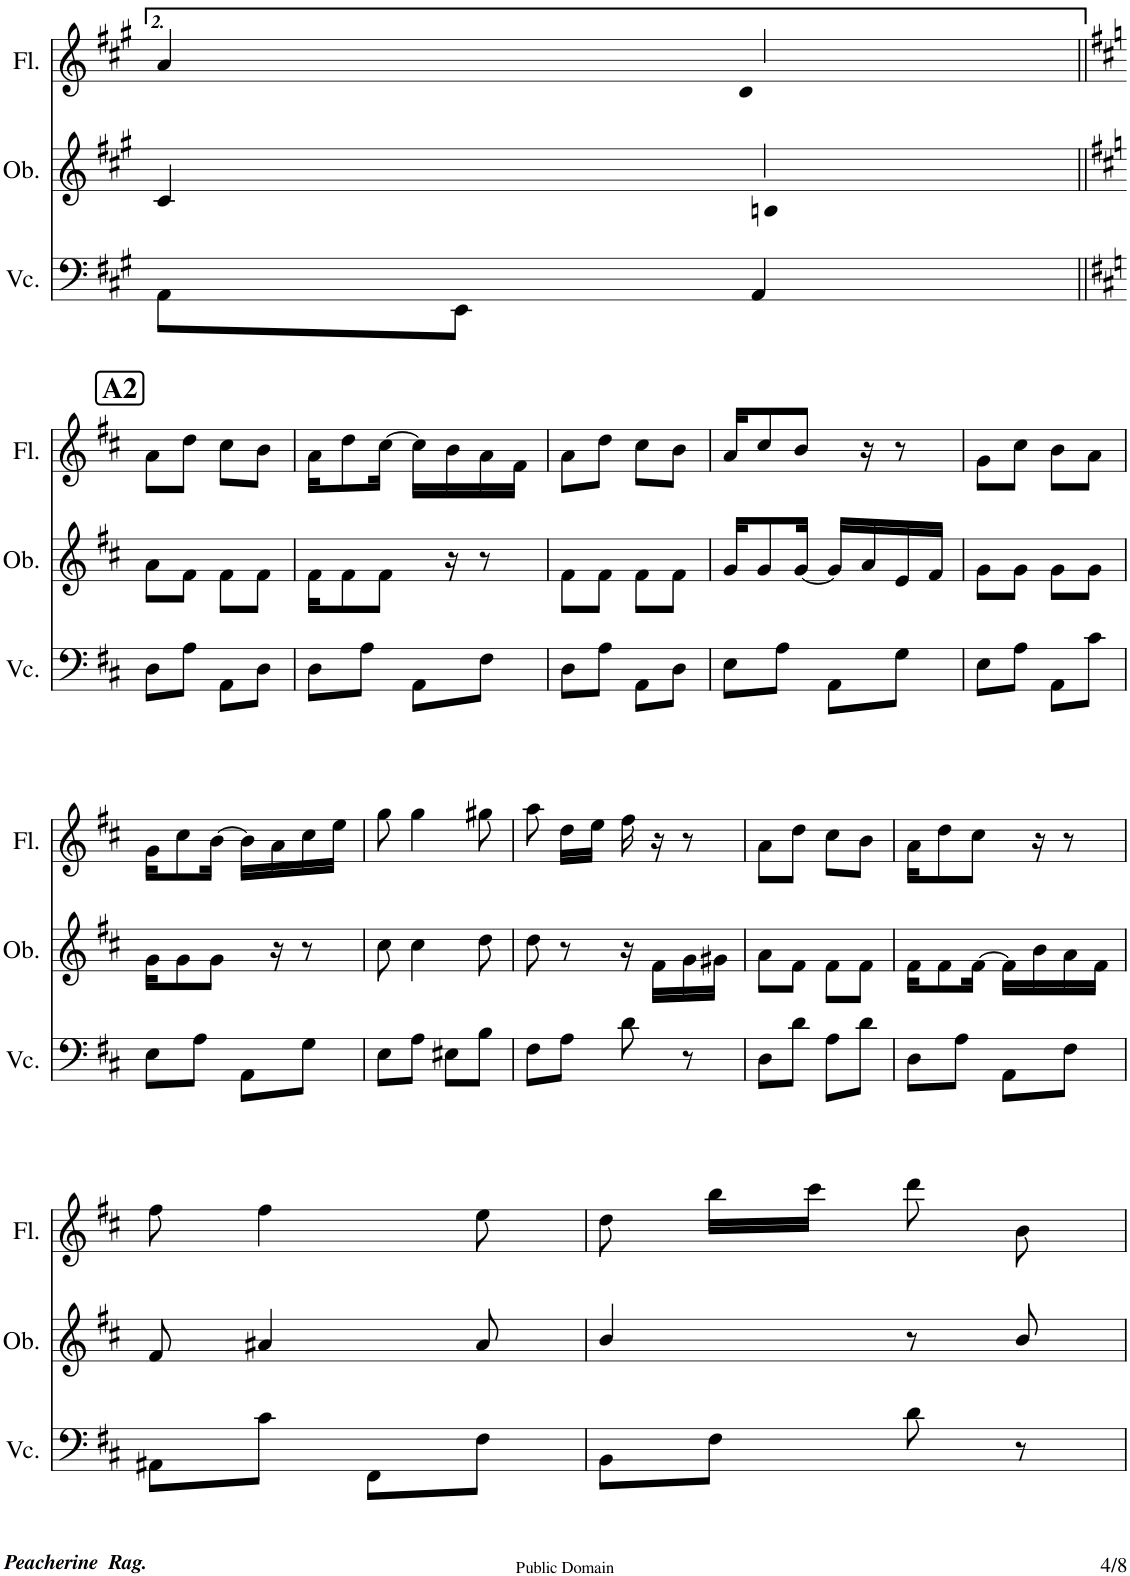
**kern	**kern	**kern
*part3	*part2	*part1
*staff3	*staff2	*staff1
*I"Violoncello	*I"Oboe	*I"Flute
*I'Vc.	*I'Ob.	*I'Fl.
!!LO:PB:g=z
*clefF4	*clefG2	*clefG2
*k[f#c#g#]	*k[f#c#g#]	*k[f#c#g#]
*A:	*A:	*A:
*M2/4	*M2/4	*M2/4
=38	=38	=38
8AA\L	4c#/	4a/
8EE\J	.	.
4AA/	4gn/	4a/
!!LO:LB:g=z
!!LO:REH:place=s1:a:B:cj:fs=14:t=A2
=39||	=39||	=39||
*k[f#c#]	*k[f#c#]	*k[f#c#]
*D:	*D:	*D:
8D\L	8a\L	8a\L
8A\J	8f#\J	8dd\J
8AA\L	8f#\L	8cc#\L
8D\J	8f#\J	8b\J
=40	=40	=40
8D\L	16f#\KL	16a\KL
.	8f#\	8dd\
8A\J	.	.
.	8f#\J	[16cc#\Jk
8AA\L	.	16cc#\LL]
.	16r	16b\
8F#\J	8r	16a\
.	.	16f#\JJ
=41	=41	=41
8D\L	8f#\L	8a\L
8A\J	8f#\J	8dd\J
8AA\L	8f#\L	8cc#\L
8D\J	8f#\J	8b\J
=42	=42	=42
8E\L	16g/KL	16a/KL
.	8g/	8cc#/
8A\J	.	.
.	[16g/Jk	8b/J
8AA\L	16g/LL]	.
.	16a/	16r
8G\J	16e/	8r
.	16f#/JJ	.
=43	=43	=43
8E\L	8g\L	8g\L
8A\J	8g\J	8cc#\J
8AA\L	8g\L	8b\L
8c#\J	8g\J	8a\J
!!LO:LB:g=z
=44	=44	=44
8E\L	16g\KL	16g\KL
.	8g\	8cc#\
8A\J	.	.
.	8g\J	[16b\Jk
8AA\L	.	16b\LL]
.	16r	16a\
8G\J	8r	16cc#\
.	.	16ee\JJ
=45	=45	=45
8E\L	8cc#\	8gg\
8A\J	4cc#\	4gg\
8E#X\L	.	.
8B\J	8dd\	8gg#X\
=46	=46	=46
8F#\L	8dd\	8aa\
8A\J	8r	16dd\LL
.	.	16ee\JJ
8d\	16r	16ff#\
.	16f#\LL	16r
8r	16g\	8r
.	16g#X\JJ	.
=47	=47	=47
8D\L	8a\L	8a\L
8d\J	8f#\J	8dd\J
8A\L	8f#\L	8cc#\L
8d\J	8f#\J	8b\J
=48	=48	=48
8D\L	16f#\KL	16a\KL
.	8f#\	8dd\
8A\J	.	.
.	[16f#\Jk	8cc#\J
8AA\L	16f#\LL]	.
.	16b\	16r
8F#\J	16a\	8r
.	16f#\JJ	.
!!LO:LB:g=z
=49	=49	=49
8AA#X\L	8f#/	8ff#\
8c#\J	4a#X/	4ff#\
8FF#\L	.	.
8F#\J	8a#/	8ee\
=50	=50	=50
8BB\L	4b/	8dd\
8F#\J	.	16bb\LL
.	.	16ccc#\JJ
8d\	8r	8ddd\
8r	8b/	8b\
=	=	=
*-	*-	*-
